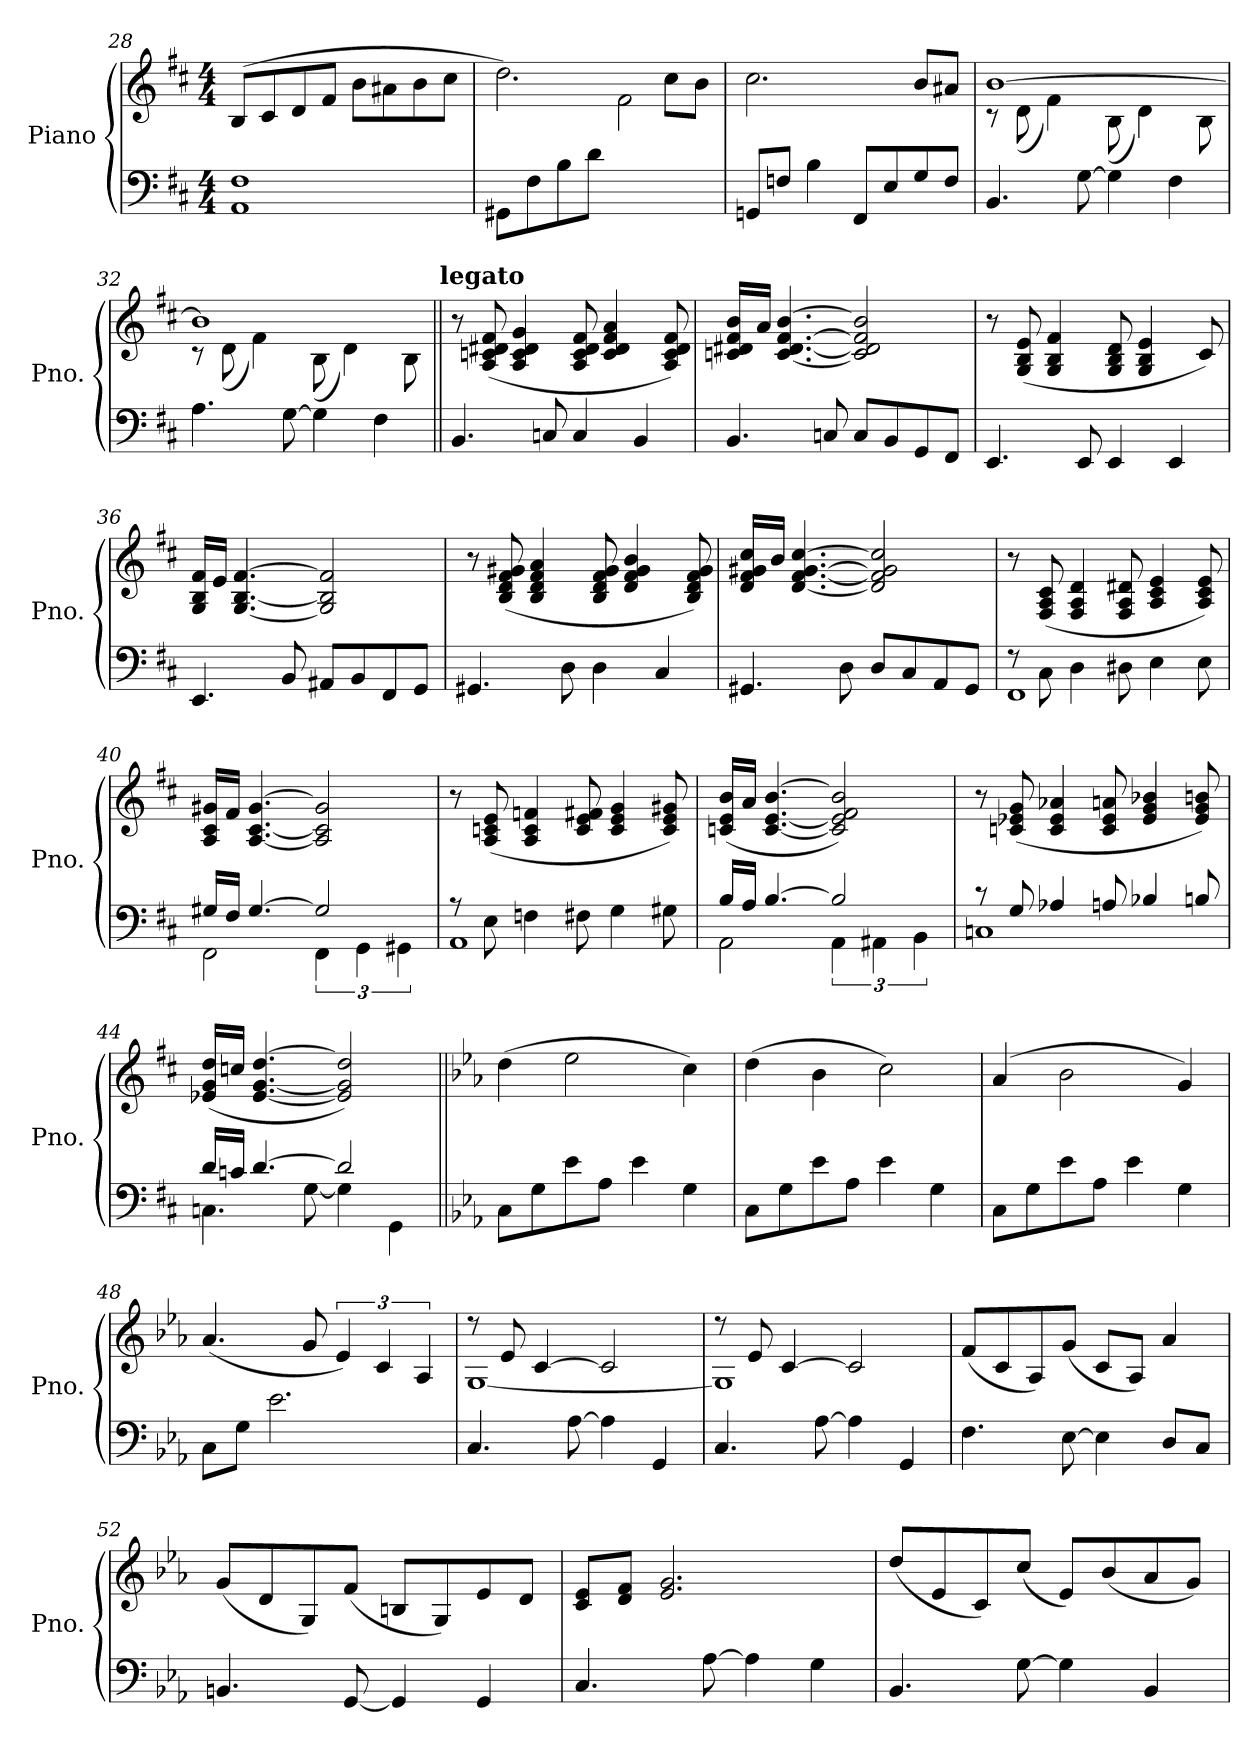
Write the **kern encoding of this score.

**kern	**kern
*part1	*part1
*staff2	*staff1
*I"Piano	*
*I'Pno.	*
*clefF4	*clefG2
*k[f#c#]	*k[f#c#]
*M4/4	*M4/4
=28	=28
1AA 1F#	(>8B/L
.	8c#/
.	8d/
.	8f#/J
.	8b\L
.	8a#X\
.	8b\
.	8cc#\J
=29	=29
*	*^
(>8GG#X\L	2.dd\)	2ryy
8F#\	.	.
8B\	.	.
8d\J	.	.
2ryy	.	2f#\)
.	8cc#\L	.
.	8b\J	.
*	*v	*v
=30	=30
8GGn/L	2.cc#\
8Fn/J	.
4B\	.
8FF#/L	.
8E/	.
8G/	8b/L
8F/J	8a#X/J
=31	=31
*	*^
4.BB/	[1b	8r
.	.	(<8d\
.	.	4f#\)
[8G\	.	.
4G\]	.	(<8B\
.	.	4d\)
4F#\	.	.
.	.	8B\
!!LO:LB:g=z	!!
=32	=32	=32
4.A\	1b]	8r
.	.	(<8d\
.	.	4f#\)
[8G\	.	.
4G\]	.	(<8B\
.	.	4d\)
4F#\	.	.
.	.	8B\
*	*v	*v
!!LO:REH:place=s1:b:enc=none:fs=10:t=legato:qo=0.5
=33||	=33||
4.BB/	8r
.	(<8A/ 8cn/ 8d#X/ 8f#/
.	4A/ 4c/ 4d#/ 4g/
8Cn/	.
4C/	8A/ 8c/ 8d#/ 8f#/
.	4c/ 4d#/ 4f#/ 4a/
4BB/	.
.	8A/ 8c/ 8d#/ 8f#/)
=34	=34
4.BB/	16cn/ 16d#X/ 16f#/ 16b/LL
.	16a/JJ
.	[4.c/ [4.d#/ [4.f#/ [4.b/
8Cn/	.
8C/L	2c/] 2d#/] 2f#/] 2b/]
8BB/	.
8GG/	.
8FF#/J	.
=35	=35
4.EE/	8r
.	(<8G/ 8B/ 8e/
.	4G/ 4B/ 4f#/
8EE/	.
4EE/	8G/ 8B/ 8d/
.	4G/ 4B/ 4e/
4EE/	.
.	8c#/)
=36	=36
4.EE/	16G/ 16B/ 16f#/LL
.	16e/JJ
.	[4.G/ [4.B/ [4.f#/
8BB/	.
8AA#X/L	2G/] 2B/] 2f#/]
8BB/	.
8FF#/	.
8GG/J	.
!!LO:PB:g=z
=37	=37
4.GG#X/	8r
.	(<8B/ 8d/ 8f#/ 8g#X/
.	4B/ 4d/ 4f#/ 4a/
8D\	.
4D\	8B/ 8d/ 8f#/ 8g#/
.	4d/ 4f#/ 4g#/ 4b/
4C#/	.
.	8B/ 8d/ 8f#/ 8g#/)
=38	=38
4.GG#X/	16d/ 16f#/ 16g#X/ 16cc#/LL
.	16b/JJ
.	[4.d/ [4.f#/ [4.g#/ [4.cc#/
8D\	.
8D/L	2d/] 2f#/] 2g#/] 2cc#/]
8C#/	.
8AA/	.
8GG#/J	.
=39	=39
*^	*
8r	1FF#	8r
8C#\	.	(<8F#/ 8A/ 8c#/
4D\	.	4F#/ 4A/ 4d/
8D#X\	.	8F#/ 8A/ 8d#X/
4E\	.	4A/ 4c#/ 4e/
8E\	.	8A/ 8c#/ 8e/)
=40	=40	=40
16G#X/LL	2FF#\	16A/ 16c#/ 16g#X/LL
16F#/JJ	.	16f#/JJ
[4.G#/	.	[4.A/ [4.c#/ [4.g#/
2G#/]	6FF#\	2A/] 2c#/] 2g#/]
.	6GG\	.
.	6GG#X\	.
=41	=41	=41
8r	1AA	8r
8E\	.	(<8A/ 8cn/ 8e/
4Fn\	.	4A/ 4c/ 4fn/
8F#X\	.	8c/ 8e/ 8f#X/
4G\	.	4c/ 4e/ 4g/
8G#X\	.	8c/ 8e/ 8g#X/)
!!LO:LB:g=z
=42	=42	=42
16B/LL	2AA\	(<16cn/ 16e/ 16b/LL
16A/JJ	.	16a/JJ
[4.B/	.	[4.c/ [4.e/ [4.b/
2B/]	6AA\	2c/] 2e/] 2f#/ 2b/])
.	6AA#X\	.
.	6BB\	.
=43	=43	=43
8r	1Cn	8r
8G/	.	(<8cn/ 8e-X/ 8g/
4A-X/	.	4c/ 4e-/ 4a-X/
8An/	.	8c/ 8e-/ 8an/
4B-X/	.	4e-/ 4g/ 4b-X/
8Bn/	.	8e-/ 8g/ 8bn/)
=44	=44	=44
16d/LL	4.Cn\	(<16e-X/ 16g/ 16dd/LL
16cn/JJ	.	16ccn/JJ
[4.d/	.	[4.e-/ [4.g/ [4.dd/
.	[8G\	.
2d/]	4G\]	2e-/] 2g/] 2dd/])
.	4GG\	.
*v	*v	*
=45||	=45||
*k[b-e-a-]	*k[b-e-a-]
8C\L	(>4dd\
8G\	.
8e-\	2ee-\
8A-\J	.
4e-\	.
4G\	4cc\)
=46	=46
8C\L	(>4dd\
8G\	.
8e-\	4b-\
8A-\J	.
4e-\	2cc\)
4G\	.
!!LO:LB:g=z
=47	=47
8C\L	(>4a-/
8G\	.
8e-\	2b-\
8A-\J	.
4e-\	.
4G\	4g/)
=48	=48
8C\L	(<4.a-/
8G\J	.
2.e-\	.
.	8g/
.	6e-/)
.	6c/
.	6A-/
=49	=49
*	*^
4.C/	8r	[1G
.	8e-/	.
.	[4c/	.
[8A-\	.	.
4A-\]	2c/]	.
4GG/	.	.
=50	=50	=50
4.C/	8r	1G]
.	8e-/	.
.	[4c/	.
[8A-\	.	.
4A-\]	2c/]	.
4GG/	.	.
*	*v	*v
=51	=51
4.F\	(<8f/L
.	8c/
.	8A-/)
[8E-\	(<8g/J
4E-\]	8c/L
.	8A-/J)
8D/L	4a-/
8C/J	.
=52	=52
4.BBn/	(<8g/L
.	8d/
.	8G/)
[8GG/	(<8f/J
4GG/]	8Bn/L
.	8G/)
4GG/	8e-/
.	8d/J
!!LO:LB:g=z
=53	=53
4.C/	8c/ 8e-/L
.	8d/ 8f/J
.	2.e-/ 2.g/
[8A-\	.
4A-\]	.
4G\	.
=54	=54
4.BB-/	(<8dd/L
.	8e-/
.	8c/)
[8G\	(<8cc/J
4G\]	8e-/L)
.	(<8b-/
4BB-/	8a-/
.	8g/J)
=	=
*-	*-
